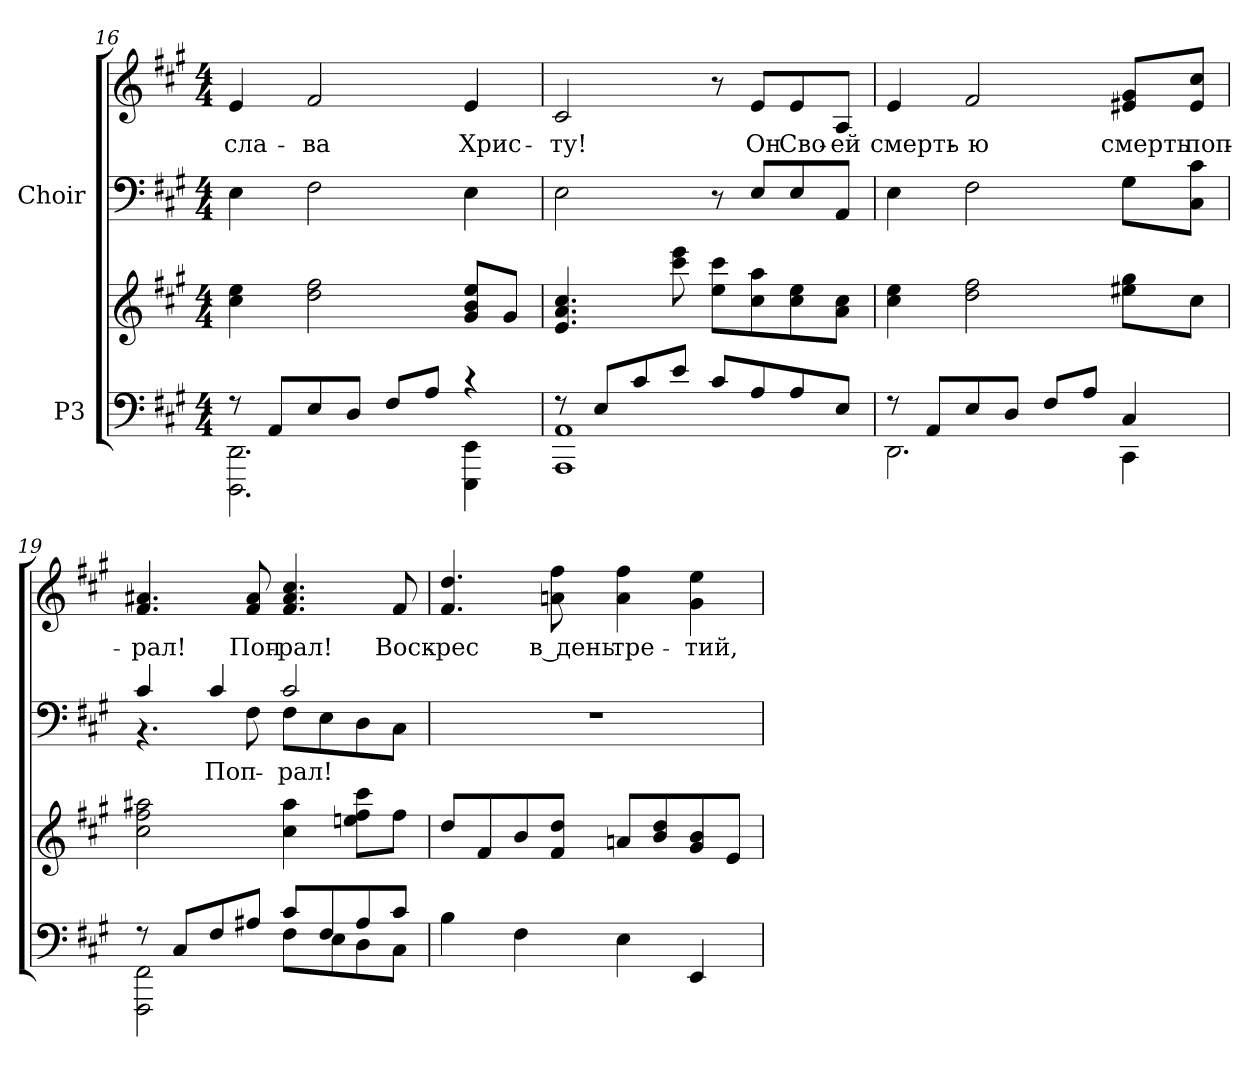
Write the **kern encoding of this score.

**kern	**kern	**kern	**text	**kern	**text
*part2	*part2	*part1	*part1	*part1	*part1
*staff4	*staff3	*staff2	*staff2	*staff1	*staff1
*I"P3	*	*I"Choir	*	*	*
!!LO:PB:g=z
*clefF4	*clefG2	*clefF4	*	*clefG2	*
*k[f#c#g#]	*k[f#c#g#]	*k[f#c#g#]	*	*k[f#c#g#]	*
*A:	*A:	*A:	*	*A:	*
*M4/4	*M4/4	*M4/4	*	*M4/4	*
=16	=16	=16	=16	=16	=16
*^	*	*	*	*	*
!	!	!	!	!	!	!LO:LY:b:color=#000000
8r	2.DDDi\ 2.DDi	4cc#i\ 4eei	4Ei\	.	4ei/	сла-
8AAi/L	.	.	.	.	.	.
!	!	!	!	!	!	!LO:LY:b:color=#000000
8Ei/	.	2ddi\ 2ff#i	2F#i\	.	2f#i/	-ва
8Di/J	.	.	.	.	.	.
8F#i/L	.	.	.	.	.	.
8Ai/J	.	.	.	.	.	.
!	!	!	!	!	!	!LO:LY:b:color=#000000
4r	4EEEi\ 4EEi	8g#i/ 8bi 8eeiL	4Ei\	.	4ei/	Хрис-
.	.	8g#i/J	.	.	.	.
=17	=17	=17	=17	=17	=17	=17
!	!	!	!	!	!	!LO:LY:b:color=#000000
8r	1AAAi 1AAi	4.ei/ 4.ai 4.cc#i	2Ei\	.	2c#i/	-ту!
8Ei/L	.	.	.	.	.	.
8c#i/	.	.	.	.	.	.
8ei/J	.	8ccc#i\ 8eeei	.	.	.	.
8c#i/L	.	8eei\ 8ccc#iL	8r	.	8r	.
!	!	!	!	!	!	!LO:LY:b:color=#000000
8Ai/	.	8cc#i\ 8aai	8Ei/L	.	8ei/L	Он
!	!	!	!	!	!	!LO:LY:b:color=#000000
8Ai/	.	8cc#i\ 8eei	8Ei/	.	8ei/	Сво-
!	!	!	!	!	!	!LO:LY:b:color=#000000
8Ei/J	.	8ai\ 8cc#iJ	8AAi/J	.	8Ai/J	-ей
=18	=18	=18	=18	=18	=18	=18
!	!	!	!	!	!	!LO:LY:b:color=#000000
8r	2.DDi\	4cc#i\ 4eei	4Ei\	.	4ei/	смерть-
8AAi/L	.	.	.	.	.	.
!	!	!	!	!	!	!LO:LY:b:color=#000000
8Ei/	.	2ddi\ 2ff#i	2F#i\	.	2f#i/	-ю
8Di/J	.	.	.	.	.	.
8F#i/L	.	.	.	.	.	.
8Ai/J	.	.	.	.	.	.
!	!	!	!	!	!	!LO:LY:b:color=#000000
4C#i/	4CC#i\	8ee#Xi\ 8gg#iL	8G#i\L	.	8e#Xi/ 8g#iL	смерть
!	!	!	!	!	!	!LO:LY:b:color=#000000
.	.	8cc#i\J	8C#i\ 8c#iJ	.	8e#i/ 8cc#iJ	поп--
!!LO:LB:g=z
=19	=19	=19	=19	=19	=19	=19
*	*	*	*^	*	*	*
!	!	!	!	!	!	!	!LO:LY:b:color=#000000
8r	2FFF#i\ 2FF#i	2cc#i\ 2ff#i 2aa#Xi	4c#i/	4.r	.	4.f#i/ 4.a#Xi	-рал!
8C#i/L	.	.	.	.	.	.	.
!	!	!	!	!	!LO:LY:a:color=#000000	!	!
8F#i/	.	.	4c#i/	.	Поп-	.	.
!	!	!	!	!	!	!	!LO:LY:b:color=#000000
8A#Xi/J	.	.	.	8F#i\	.	8f#i/ 8a#i	Поп-
!	!	!	!	!	!LO:LY:a:color=#000000	!	!
!	!	!	!	!	!	!	!LO:LY:b:color=#000000
8c#i/L	8F#i\L	4cc#i\ 4aa#i	2c#i/	8F#i\L	-рал!	4.f#i/ 4.a#i 4.cc#i	-рал!
8F#i/	8Ei\	.	.	8Ei\	.	.	.
8A#i/	8Di\	8eeni\ 8ff#i 8ccc#iL	.	8Di\	.	.	.
!	!	!	!	!	!	!	!LO:LY:b:color=#000000
8c#i/J	8C#i\J	8ff#i\J	.	8C#i\J	.	8f#i/	Воск-
*v	*v	*	*v	*v	*	*	*
=20	=20	=20	=20	=20	=20
*^	*	*^	*	*	*
!	!	!	!	!	!	!	!LO:LY:b:color=#000000
*v	*v	*	*v	*v	*	*	*
4Bi\	8ddi/L	1r	.	4.f#i/ 4.ddi	-рес
.	8f#i/	.	.	.	.
4F#i\	8bi/	.	.	.	.
!	!	!	!	!	!LO:LY:b:color=#000000
.	8f#i/ 8ddiJ	.	.	8ani\ 8ff#i	в день
!	!	!	!	!	!LO:LY:b:color=#000000
4Ei\	8ani/L	.	.	4ai\ 4ff#i	тре-
.	8bi/ 8ddi	.	.	.	.
!	!	!	!	!	!LO:LY:b:color=#000000
4EEi/	8g#i/ 8bi	.	.	4g#i\ 4eei	-тий,
.	8ei/J	.	.	.	.
=	=	=	=	=	=
*-	*-	*-	*-	*-	*-
